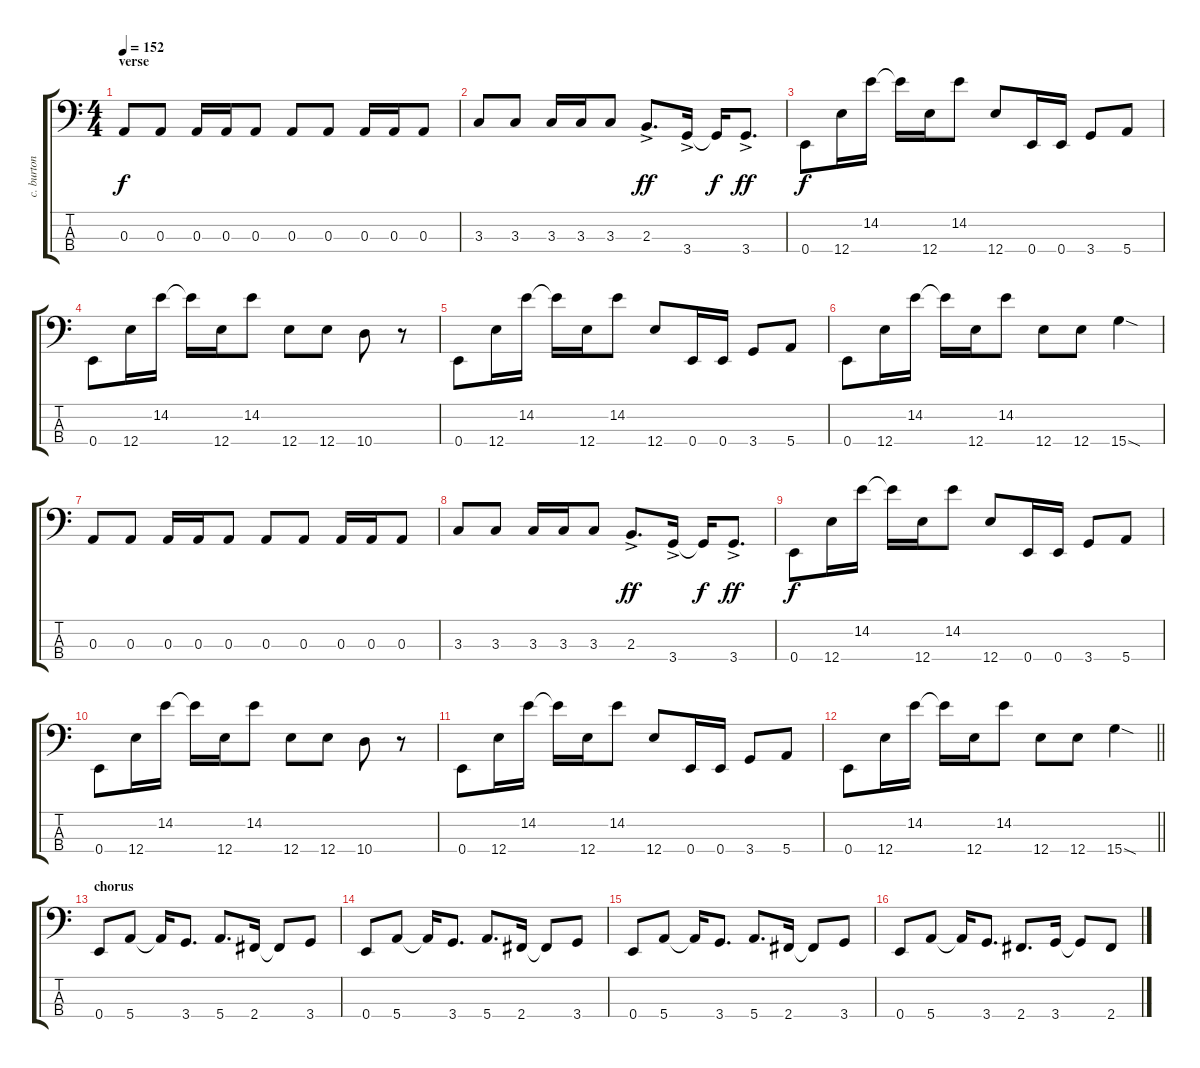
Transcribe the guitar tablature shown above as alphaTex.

\track ("c. burton - bass" "c. burton ") {instrument electricbassfinger}
\staff {score tabs}
\tuning (G2 D2 A1 E1) {hide}
\ts (4 4)
\section ("" "verse")
\tempo 152
\clef f4
\ks c
0.3.8{dy f} 0.3.8 0.3.16 0.3.16 0.3.8 0.3.8 0.3.8 0.3.16 0.3.16 0.3.8 |
3.3.8 3.3.8 3.3.16 3.3.16 3.3.8 2.3{ac}.8{d dy ff} 3.4{ac}.16 3.4{t}.16{dy f} 3.4{ac}.8{d dy ff} |
0.4.8{dy f} 12.4.16 14.2.16 14.2{t}.16 12.4.16 14.2.8 12.4.8 0.4.16 0.4.16 3.4.8 5.4.8 |
0.4.8 12.4.16 14.2.16 14.2{t}.16 12.4.16 14.2.8 12.4.8 12.4.8 10.4.8 r.8 |
0.4.8 12.4.16 14.2.16 14.2{t}.16 12.4.16 14.2.8 12.4.8 0.4.16 0.4.16 3.4.8 5.4.8 |
0.4.8 12.4.16 14.2.16 14.2{t}.16 12.4.16 14.2.8 12.4.8 12.4.8 15.4{sod}.4 |
0.3.8 0.3.8 0.3.16 0.3.16 0.3.8 0.3.8 0.3.8 0.3.16 0.3.16 0.3.8 |
3.3.8 3.3.8 3.3.16 3.3.16 3.3.8 2.3{ac}.8{d dy ff} 3.4{ac}.16 3.4{t}.16{dy f} 3.4{ac}.8{d dy ff} |
0.4.8{dy f} 12.4.16 14.2.16 14.2{t}.16 12.4.16 14.2.8 12.4.8 0.4.16 0.4.16 3.4.8 5.4.8 |
0.4.8 12.4.16 14.2.16 14.2{t}.16 12.4.16 14.2.8 12.4.8 12.4.8 10.4.8 r.8 |
0.4.8 12.4.16 14.2.16 14.2{t}.16 12.4.16 14.2.8 12.4.8 0.4.16 0.4.16 3.4.8 5.4.8 |
\barLineRight lightlight
0.4.8 12.4.16 14.2.16 14.2{t}.16 12.4.16 14.2.8 12.4.8 12.4.8 15.4{sod}.4 |
\section ("" "chorus")
0.4.8 5.4.8 5.4{t}.16 3.4.8{d} 5.4.8{d} 2.4.16 2.4{t}.8 3.4.8 |
0.4.8 5.4.8 5.4{t}.16 3.4.8{d} 5.4.8{d} 2.4.16 2.4{t}.8 3.4.8 |
0.4.8 5.4.8 5.4{t}.16 3.4.8{d} 5.4.8{d} 2.4.16 2.4{t}.8 3.4.8 |
0.4.8 5.4.8 5.4{t}.16 3.4.8{d} 2.4.8{d} 3.4.16 3.4{t}.8 2.4.8
